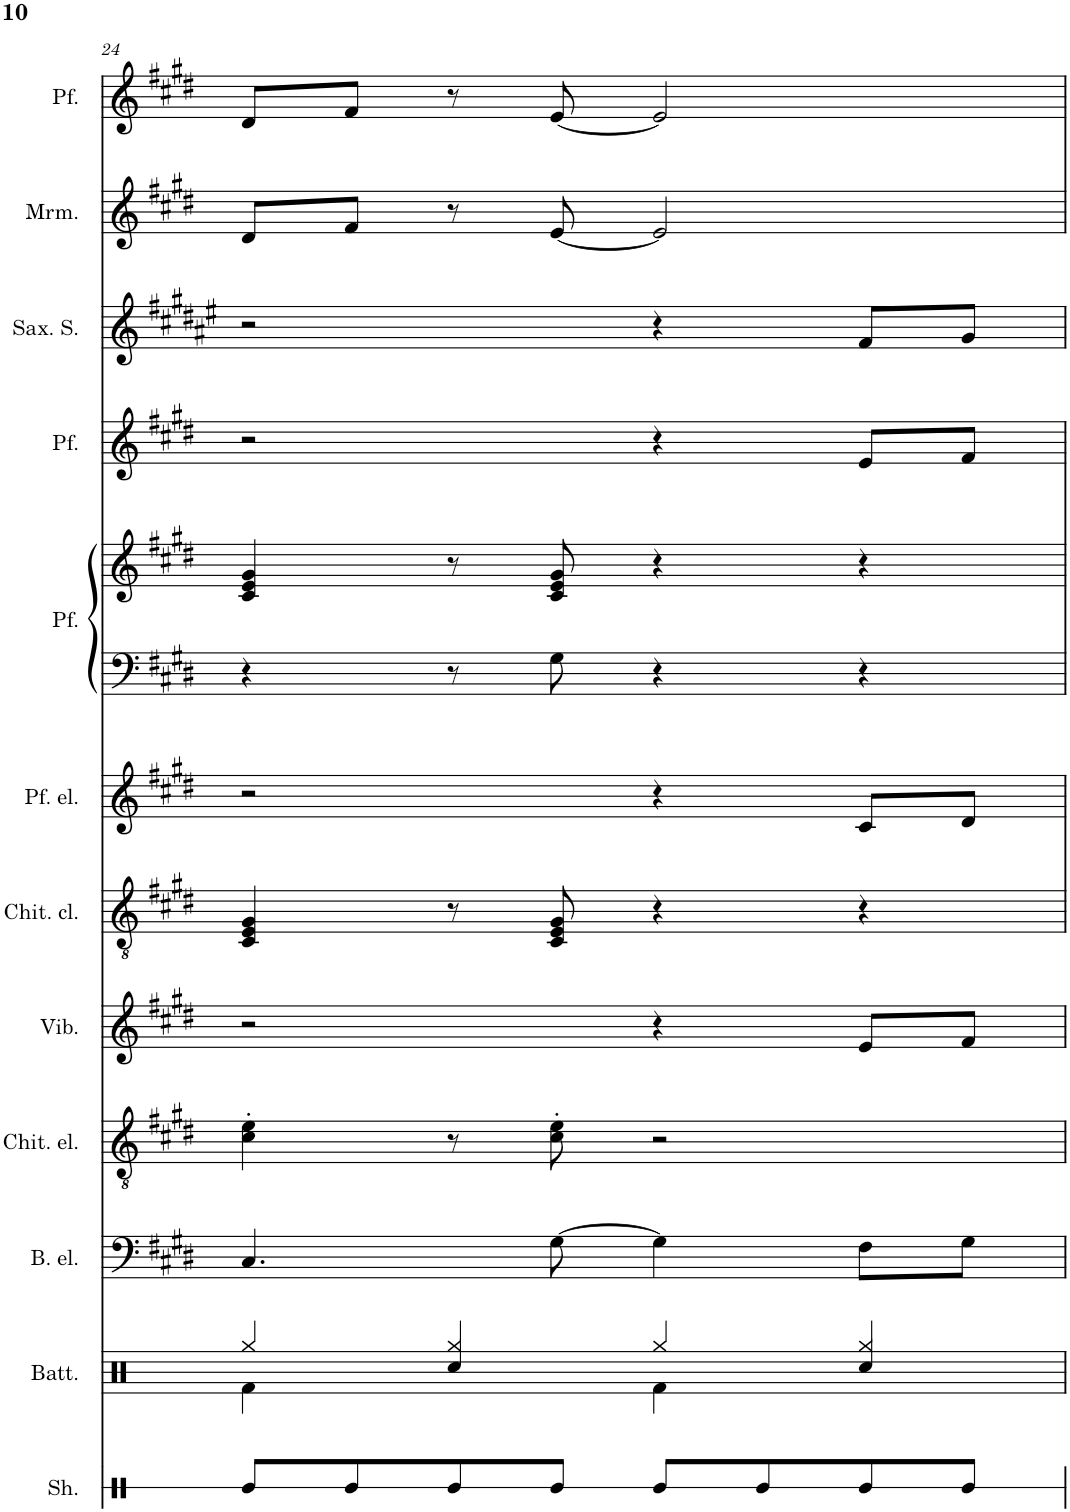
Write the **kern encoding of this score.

**kern	**kern	**kern	**kern	**kern	**kern	**kern	**kern	**kern	**kern	**kern	**kern	**kern
*part12	*part11	*part10	*part9	*part8	*part7	*part6	*part5	*part5	*part4	*part3	*part2	*part1
*staff13	*staff12	*staff11	*staff10	*staff9	*staff8	*staff7	*staff6	*staff5	*staff4	*staff3	*staff2	*staff1
*I"Shaker	*I"Batteria	*I"Basso elettrico	*I"Chitarra elettrica	*I"Vibrafono	*I"Chitarra acustica	*I"Piano elettrico	*I"Piano	*	*I"Piano	*I"Saxophone Soprano	*I"Marimba	*I"Piano
*I'Sh.	*I'Batt.	*I'B. el.	*I'Chit. el.	*I'Vib.	*	*	*	*	*	*I'Sax. S.	*I'Mrm.	*
!!LO:PB:g=z
*clefX	*clefX	*clefF4	*clefGv2	*clefG2	*clefGv2	*clefG2	*clefF4	*clefG2	*clefG2	*clefG2	*clefG2	*clefG2
*	*	*Trd7c12	*	*	*	*	*	*	*	*Trd1c2	*	*Trd1c2
*k[]	*k[]	*k[f#c#g#d#]	*k[f#c#g#d#]	*k[f#c#g#d#]	*k[f#c#g#d#]	*k[f#c#g#d#]	*k[f#c#g#d#]	*k[f#c#g#d#]	*k[f#c#g#d#]	*k[f#c#g#d#a#e#]	*k[f#c#g#d#]	*k[f#c#g#d#]
*M4/4	*M4/4	*M4/4	*M4/4	*M4/4	*M4/4	*M4/4	*M4/4	*M4/4	*M4/4	*M4/4	*M4/4	*M4/4
=24	=24	=24	=24	=24	=24	=24	=24	=24	=24	=24	=24	=24
*	*^	*	*	*	*	*	*	*	*	*	*	*
8Re/L	4Rgg/	4Rf\	4.C#/	4c#\' 4e\'	2r	4C#/ 4E/ 4G#/	2r	4r	4c#/ 4e/ 4g#/	2r	2r	8d#/L	8d#/L
8Re/	.	.	.	.	.	.	.	.	.	.	.	8f#/J	8f#/J
8Re/	4Rgg/	4Rcc/	.	8r	.	8r	.	8r	8r	.	.	8r	8r
8Re/J	.	.	[8G#\	8c#\' 8e\'	.	8C#/ 8E/ 8G#/	.	8G#\	8c#/ 8e/ 8g#/	.	.	[8e/	[8e/
8Re/L	4Rgg/	4Rf\	4G#\]	2r	4r	4r	4r	4r	4r	4r	4r	2e/]	2e/]
8Re/	.	.	.	.	.	.	.	.	.	.	.	.	.
8Re/	4Rgg/	4Rcc/	8F#\L	.	8e/L	4r	8c#/L	4r	4r	8e/L	8f#/L	.	.
8Re/J	.	.	8G#\J	.	8f#/J	.	8d#/J	.	.	8f#/J	8g#/J	.	.
*	*v	*v	*	*	*	*	*	*	*	*	*	*	*
=	=	=	=	=	=	=	=	=	=	=	=	=
*-	*-	*-	*-	*-	*-	*-	*-	*-	*-	*-	*-	*-
